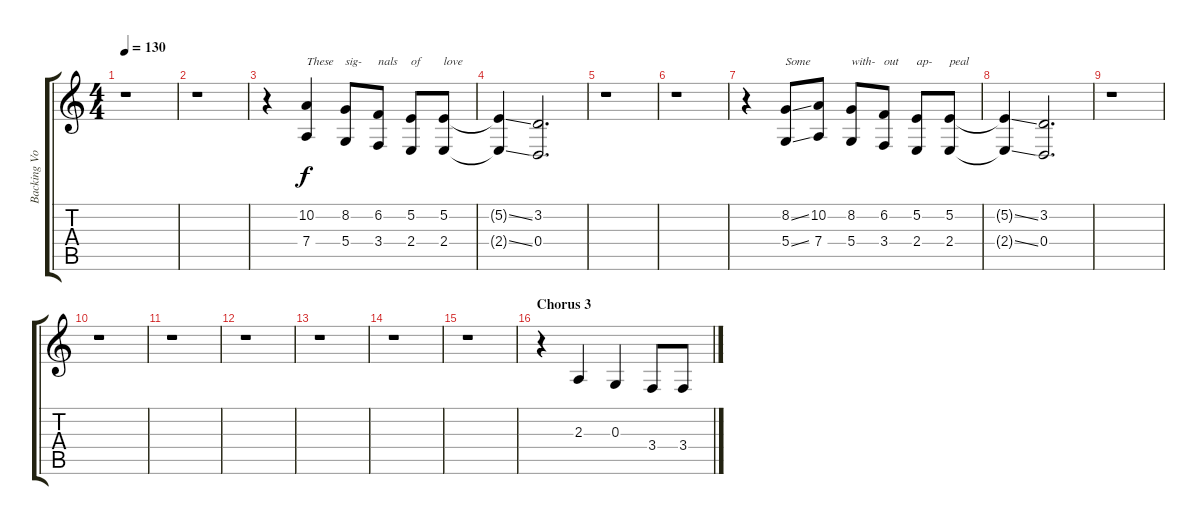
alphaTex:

\track ("Backing Vocals - M. Shadows" "Backing Vo") {instrument flute}
\staff {score tabs}
\tuning (E4 B3 G3 D3 A2 D2) {hide}
\ts (4 4)
\tempo 130
\clef g2
\ks c
r.1{dy f} |
r.1 |
r.4 (10.2 7.4).4{txt "These"} (8.2 5.4).8{txt "sig-"} (6.2 3.4).8{txt "nals"} (5.2 2.4).8{txt "of"} (5.2 2.4).8{txt "love"} |
(5.2{ss t} 2.4{ss t}).4 (3.2 0.4).2{d} |
r.1 |
r.1 |
r.4 (8.2{ss} 5.4{ss}).8{txt "Some"} (10.2 7.4).8 (8.2 5.4).8{txt "with-"} (6.2 3.4).8{txt "out"} (5.2 2.4).8{txt "ap-"} (5.2 2.4).8{txt "peal"} |
(5.2{ss t} 2.4{ss t}).4 (3.2 0.4).2{d} |
r.1 |
r.1 |
r.1 |
r.1 |
r.1 |
r.1 |
r.1 |
\section ("" "Chorus 3")
r.4 2.3.4 0.3.4 3.4.8 3.4{ss}.8
